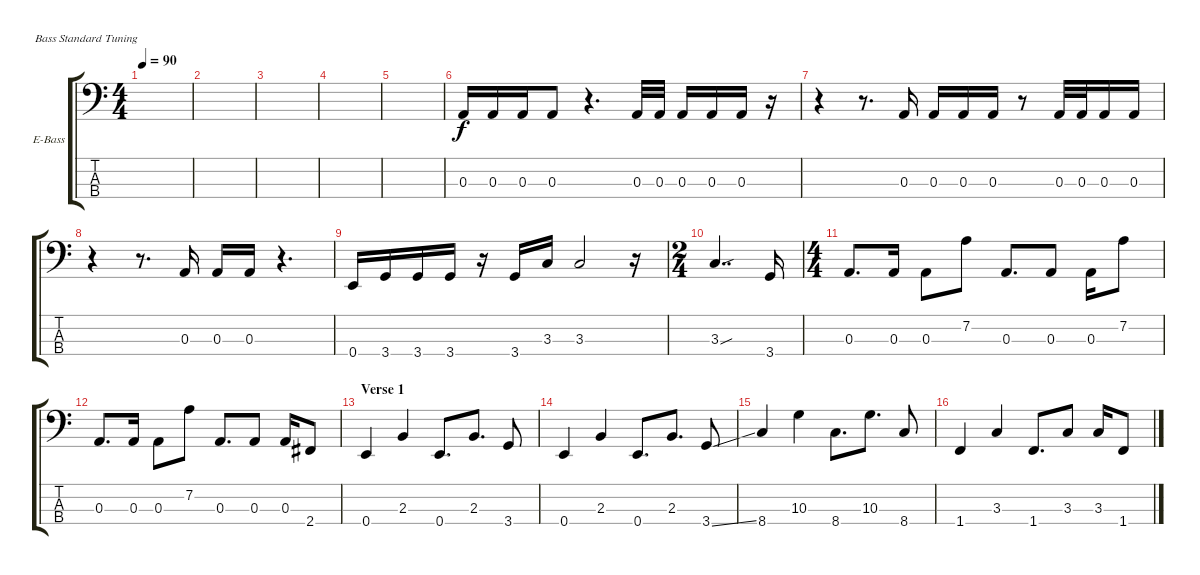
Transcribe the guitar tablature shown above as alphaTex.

\defaultSystemsLayout 4
\bracketExtendMode groupsimilarinstruments
\firstSystemTrackNameOrientation horizontal
\otherSystemsTrackNameOrientation horizontal
\track ("Bass" "E-Bass") {instrument electricbassfinger}
\staff {score tabs}
\tuning (G2 D2 A1 E1)
\ts (4 4)
\tempo 90
\clef f4
\ks c
|
\scale
0.485477 |
\scale
0.257261 |
\scale
0.257261 |
\scale
0.333333 |
\scale
0.333333 0.3.16 0.3.16 0.3.16 0.3.8 r.4{d} 0.3.32 0.3.32 0.3.16 0.3.16 0.3.16 r.16 |
\scale
0.333333 r.4 r.8{d} 0.3.16 0.3.16 0.3.16 0.3.16 r.8 0.3.32 0.3.32 0.3.16 0.3.16 |
\scale
0.333333 r.4 r.8{d} 0.3.16 0.3.16 0.3.16 r.4{d} |
\scale
0.333333 0.4.16 3.4.16 3.4.16 3.4.16 r.16 3.4.16 3.3.16 3.3.2 r.16 |
\ts (2 4)
3.3{sou}.4{dd dy f} 3.4.16 |
\ts (4 4)
\scale
0.333333 0.3.8{d} 0.3.16 0.3.8 7.2.8 0.3.8{d} 0.3.8 0.3.16 7.2.8 |
\scale
0.333333 0.3.8{d} 0.3.16 0.3.8 7.2.8 0.3.8{d} 0.3.8 0.3.16 2.4.8 |
\section ("" "Verse 1")
\scale
0.333333 0.4.4 2.3.4 0.4.8{d} 2.3.8{d} 3.4.8 |
\scale
0.333333 0.4.4 2.3.4 0.4.8{d} 2.3.8{d} 3.4{ss}.8 |
8.4.4 10.3.4 8.4.8{d} 10.3.8{d} 8.4.8 |
1.4.4 3.3.4 1.4.8{d} 3.3.8 3.3.16 1.4.8
